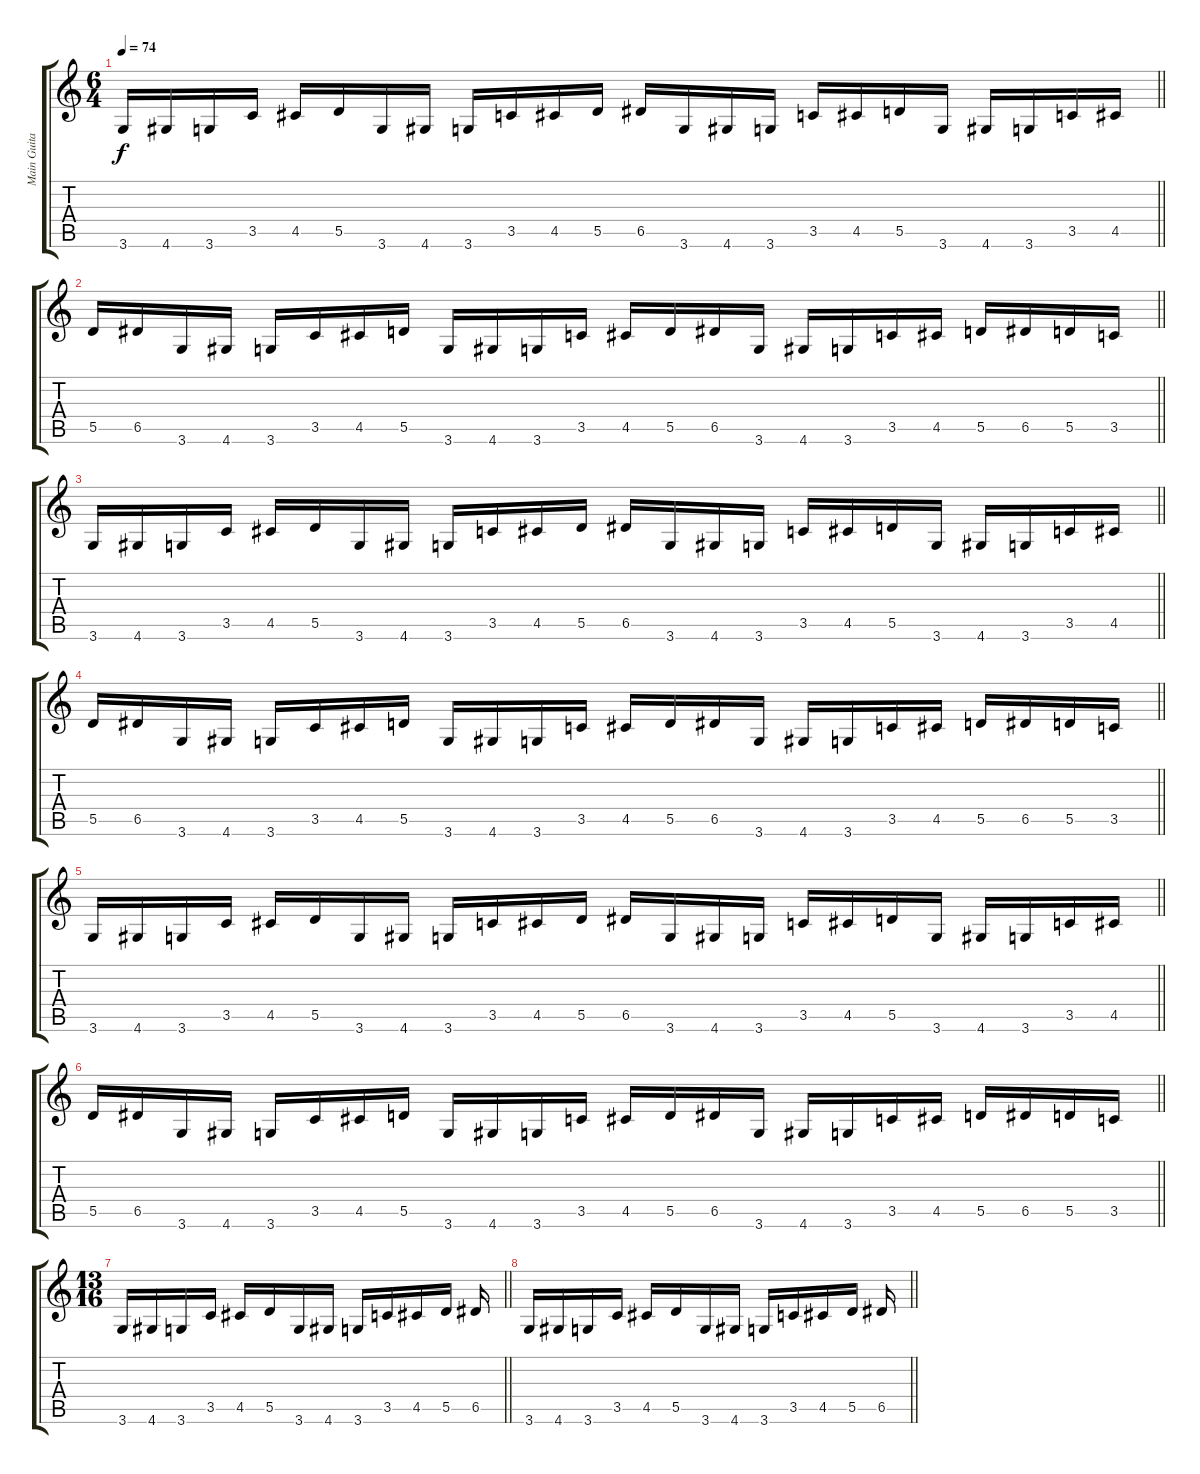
\track ("Main Guitar " "Main Guita") {instrument overdrivenguitar}
\staff {score tabs}
\tuning (E4 B3 G3 D3 A2 E2) {hide}
\ts (6 4)
\tempo 74
\clef g2
\barLineRight lightlight
\ks c
3.6.16{dy f} 4.6.16 3.6.16 3.5.16 4.5.16 5.5.16 3.6.16 4.6.16 3.6.16 3.5.16 4.5.16 5.5.16 6.5.16 3.6.16 4.6.16 3.6.16 3.5.16 4.5.16 5.5.16 3.6.16 4.6.16 3.6.16 3.5.16 4.5.16 |
\barLineRight lightlight
5.5.16 6.5.16 3.6.16 4.6.16 3.6.16 3.5.16 4.5.16 5.5.16 3.6.16 4.6.16 3.6.16 3.5.16 4.5.16 5.5.16 6.5.16 3.6.16 4.6.16 3.6.16 3.5.16 4.5.16 5.5.16 6.5.16 5.5.16 3.5.16 |
\barLineRight lightlight
3.6.16 4.6.16 3.6.16 3.5.16 4.5.16 5.5.16 3.6.16 4.6.16 3.6.16 3.5.16 4.5.16 5.5.16 6.5.16 3.6.16 4.6.16 3.6.16 3.5.16 4.5.16 5.5.16 3.6.16 4.6.16 3.6.16 3.5.16 4.5.16 |
\barLineRight lightlight
5.5.16 6.5.16 3.6.16 4.6.16 3.6.16 3.5.16 4.5.16 5.5.16 3.6.16 4.6.16 3.6.16 3.5.16 4.5.16 5.5.16 6.5.16 3.6.16 4.6.16 3.6.16 3.5.16 4.5.16 5.5.16 6.5.16 5.5.16 3.5.16 |
\barLineRight lightlight
3.6.16 4.6.16 3.6.16 3.5.16 4.5.16 5.5.16 3.6.16 4.6.16 3.6.16 3.5.16 4.5.16 5.5.16 6.5.16 3.6.16 4.6.16 3.6.16 3.5.16 4.5.16 5.5.16 3.6.16 4.6.16 3.6.16 3.5.16 4.5.16 |
\barLineRight lightlight
5.5.16 6.5.16 3.6.16 4.6.16 3.6.16 3.5.16 4.5.16 5.5.16 3.6.16 4.6.16 3.6.16 3.5.16 4.5.16 5.5.16 6.5.16 3.6.16 4.6.16 3.6.16 3.5.16 4.5.16 5.5.16 6.5.16 5.5.16 3.5.16 |
\ts (13 16)
\barLineRight lightlight
3.6.16 4.6.16 3.6.16 3.5.16 4.5.16 5.5.16 3.6.16 4.6.16 3.6.16 3.5.16 4.5.16 5.5.16 6.5.16 |
\barLineRight lightlight
3.6.16 4.6.16 3.6.16 3.5.16 4.5.16 5.5.16 3.6.16 4.6.16 3.6.16 3.5.16 4.5.16 5.5.16 6.5.16
